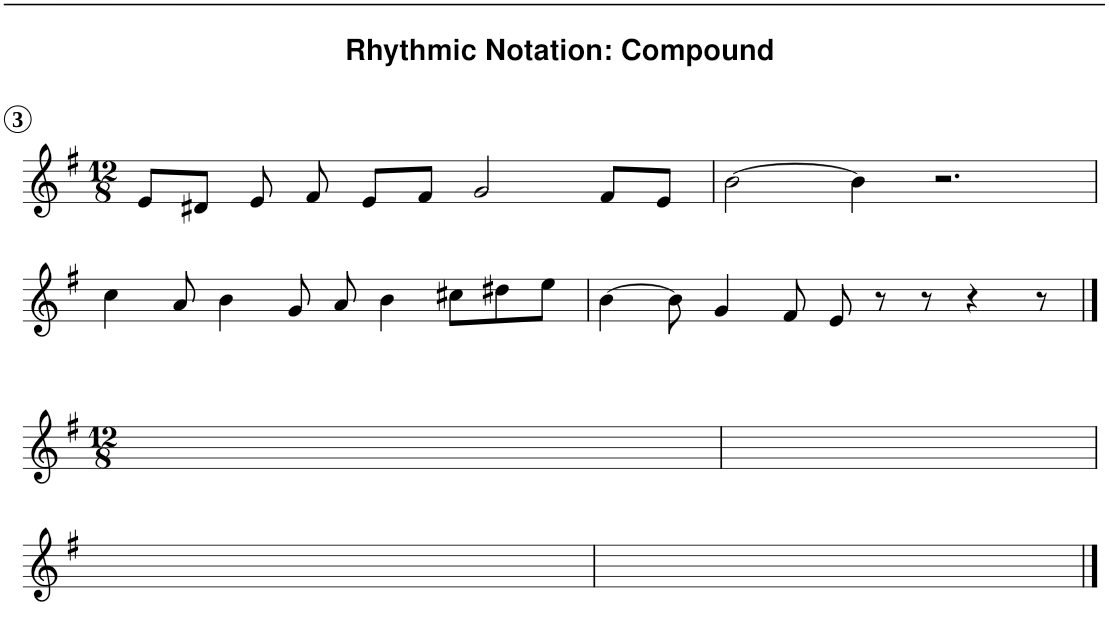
**kern
*part1
*staff1
!!LO:PB:g=z
*clefG2
*k[f#]
*e:
*M12/8
!!LO:REH:place=s1:a:B:cj:enc=circle:fs=10.8:t=3
=1
8e/L
8d#X/J
8e/
8f#/
8e/L
8f#/J
2g/
8f#/L
8e/J
=2
[2b\
4b\]
2.r
!!LO:LB:g=z
=1
4cc\
8a/
4b\
8g/
8a/
4b\
8cc#X\L
8dd#X\
8ee\J
=2
[4b\
8b\]
4g/
8f#/
8e/
8r
8r
4r
8r
!!LO:LB:g=z
==1
*M12/8
8eL
8d#XJ
8e
8f#
8eL
8f#J
2g
8f#L
8eJ
=2
[2b
4b]
2.ryy
!!LO:LB:g=z
=1
4cc
8a
4b
8g
8a
4b
8cc#XL
8dd#X
8eeJ
=2
[4b
8b]
4g
8f#
8e
8ryy
8ryy
4ryy
8ryy
==
*-
